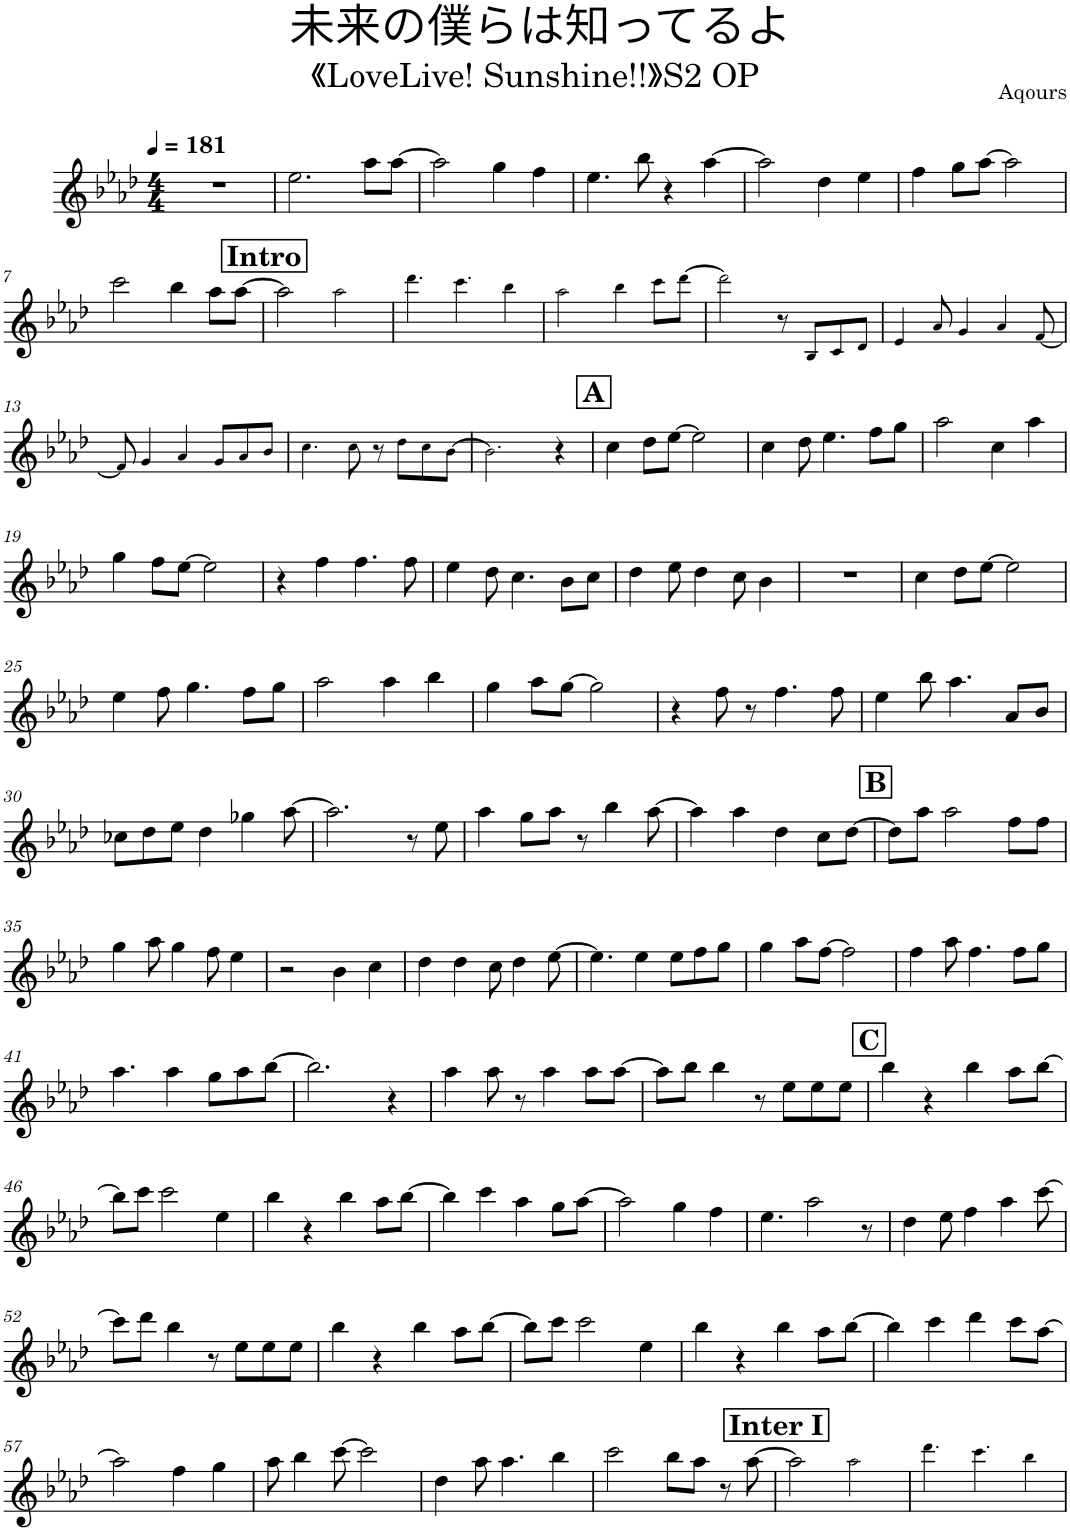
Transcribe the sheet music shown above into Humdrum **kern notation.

**kern
*part1
*staff1
*I"Piano
*I'Pno.
*clefG2
*k[b-e-a-d-]
*M4/4
*MM181
=1
1r
=2
2.ee-\
8aa-\L
[8aa-\J
=3
2aa-\]
4gg\
4ff\
=4
4.ee-\
8bb-\
4r
[4aa-\
=5
2aa-\]
4dd-\
4ee-\
=6
4ff\
8gg\L
[8aa-\J
2aa-\]
!!LO:LB:g=z
=7
2ccc\
4bb-\
8aa-\L
[8aa-\J
!!LO:REH:place=s1:a:B:cj:fs=14:t=Intro
=8
2aa-\]
2aa-!\
=9
4.ddd-!\
4.ccc!\
4bb-!\
=10
2aa-!\
4bb-!\
8ccc!\L
[8ddd-!\J
=11
2ddd-!\]
8r
8B-!/L
8c!/
8d-!/J
=12
4e-!/
8a-!/
4g!/
4a-!/
[8f!/
!!LO:LB:g=z
=13
8f!/]
4g!/
4a-!/
8g!/L
8a-!/
8b-!/J
=14
4.cc!\
8cc!\
8r
8dd-!\L
8cc!\
[8b-!\J
=15
2.b-!\]
4r
!!LO:REH:place=s1:a:B:cj:fs=14:t=A
=16
4cc\
8dd-\L
[8ee-\J
2ee-\]
=17
4cc\
8dd-\
4.ee-\
8ff\L
8gg\J
=18
2aa-\
4cc\
4aa-\
!!LO:LB:g=z
=19
4gg\
8ff\L
[8ee-\J
2ee-\]
=20
4r
4ff\
4.ff\
8ff\
=21
4ee-\
8dd-\
4.cc\
8b-\L
8cc\J
=22
4dd-\
8ee-\
4dd-\
8cc\
4b-\
=23
1r
=24
4cc\
8dd-\L
[8ee-\J
2ee-\]
!!LO:LB:g=z
=25
4ee-\
8ff\
4.gg\
8ff\L
8gg\J
=26
2aa-\
4aa-\
4bb-\
=27
4gg\
8aa-\L
[8gg\J
2gg\]
=28
4r
8ff\
8r
4.ff\
8ff\
=29
4ee-\
8bb-\
4.aa-\
8a-/L
8b-/J
!!LO:LB:g=z
=30
8cc-X\L
8dd-\
8ee-\J
4dd-\
4gg-X\
[8aa-\
=31
2.aa-\]
8r
8ee-\
=32
4aa-\
8gg\L
8aa-\J
8r
4bb-\
[8aa-\
=33
4aa-\]
4aa-\
4dd-\
8cc\L
[8dd-\J
!!LO:REH:place=s1:a:B:cj:fs=14:t=B
=34
8dd-\L]
8aa-\J
2aa-\
8ff\L
8ff\J
!!LO:LB:g=z
=35
4gg\
8aa-\
4gg\
8ff\
4ee-\
=36
2r
4b-\
4cc\
=37
4dd-\
4dd-\
8cc\
4dd-\
[8ee-\
=38
4.ee-\]
4ee-\
8ee-\L
8ff\
8gg\J
=39
4gg\
8aa-\L
[8ff\J
2ff\]
=40
4ff\
8aa-\
4.ff\
8ff\L
8gg\J
!!LO:LB:g=z
=41
4.aa-\
4aa-\
8gg\L
8aa-\
[8bb-\J
=42
2.bb-\]
4r
=43
4aa-\
8aa-\
8r
4aa-\
8aa-\L
[8aa-\J
=44
8aa-\L]
8bb-\J
4bb-\
8r
8ee-\L
8ee-\
8ee-\J
!!LO:REH:place=s1:a:B:cj:fs=14:t=C
=45
4bb-\
4r
4bb-\
8aa-\L
[8bb-\J
!!LO:LB:g=z
=46
8bb-\L]
8ccc\J
2ccc\
4ee-\
=47
4bb-\
4r
4bb-\
8aa-\L
[8bb-\J
=48
4bb-\]
4ccc\
4aa-\
8gg\L
[8aa-\J
=49
2aa-\]
4gg\
4ff\
=50
4.ee-\
2aa-\
8r
=51
4dd-\
8ee-\
4ff\
4aa-\
[8ccc\
!!LO:LB:g=z
=52
8ccc\L]
8ddd-\J
4bb-\
8r
8ee-\L
8ee-\
8ee-\J
=53
4bb-\
4r
4bb-\
8aa-\L
[8bb-\J
=54
8bb-\L]
8ccc\J
2ccc\
4ee-\
=55
4bb-\
4r
4bb-\
8aa-\L
[8bb-\J
=56
4bb-\]
4ccc\
4ddd-\
8ccc\L
[8aa-\J
!!LO:LB:g=z
=57
2aa-\]
4ff\
4gg\
=58
8aa-\
4bb-\
[8ccc\
2ccc\]
=59
4dd-\
8aa-\
4.aa-\
4bb-\
=60
2ccc\
8bb-\L
8aa-\J
8r
[8aa-\
!!LO:REH:place=s1:a:B:cj:fs=14:t=Inter I
=61
2aa-\]
2aa-!\
=62
4.ddd-!\
4.ccc!\
4bb-!\
=
*-
